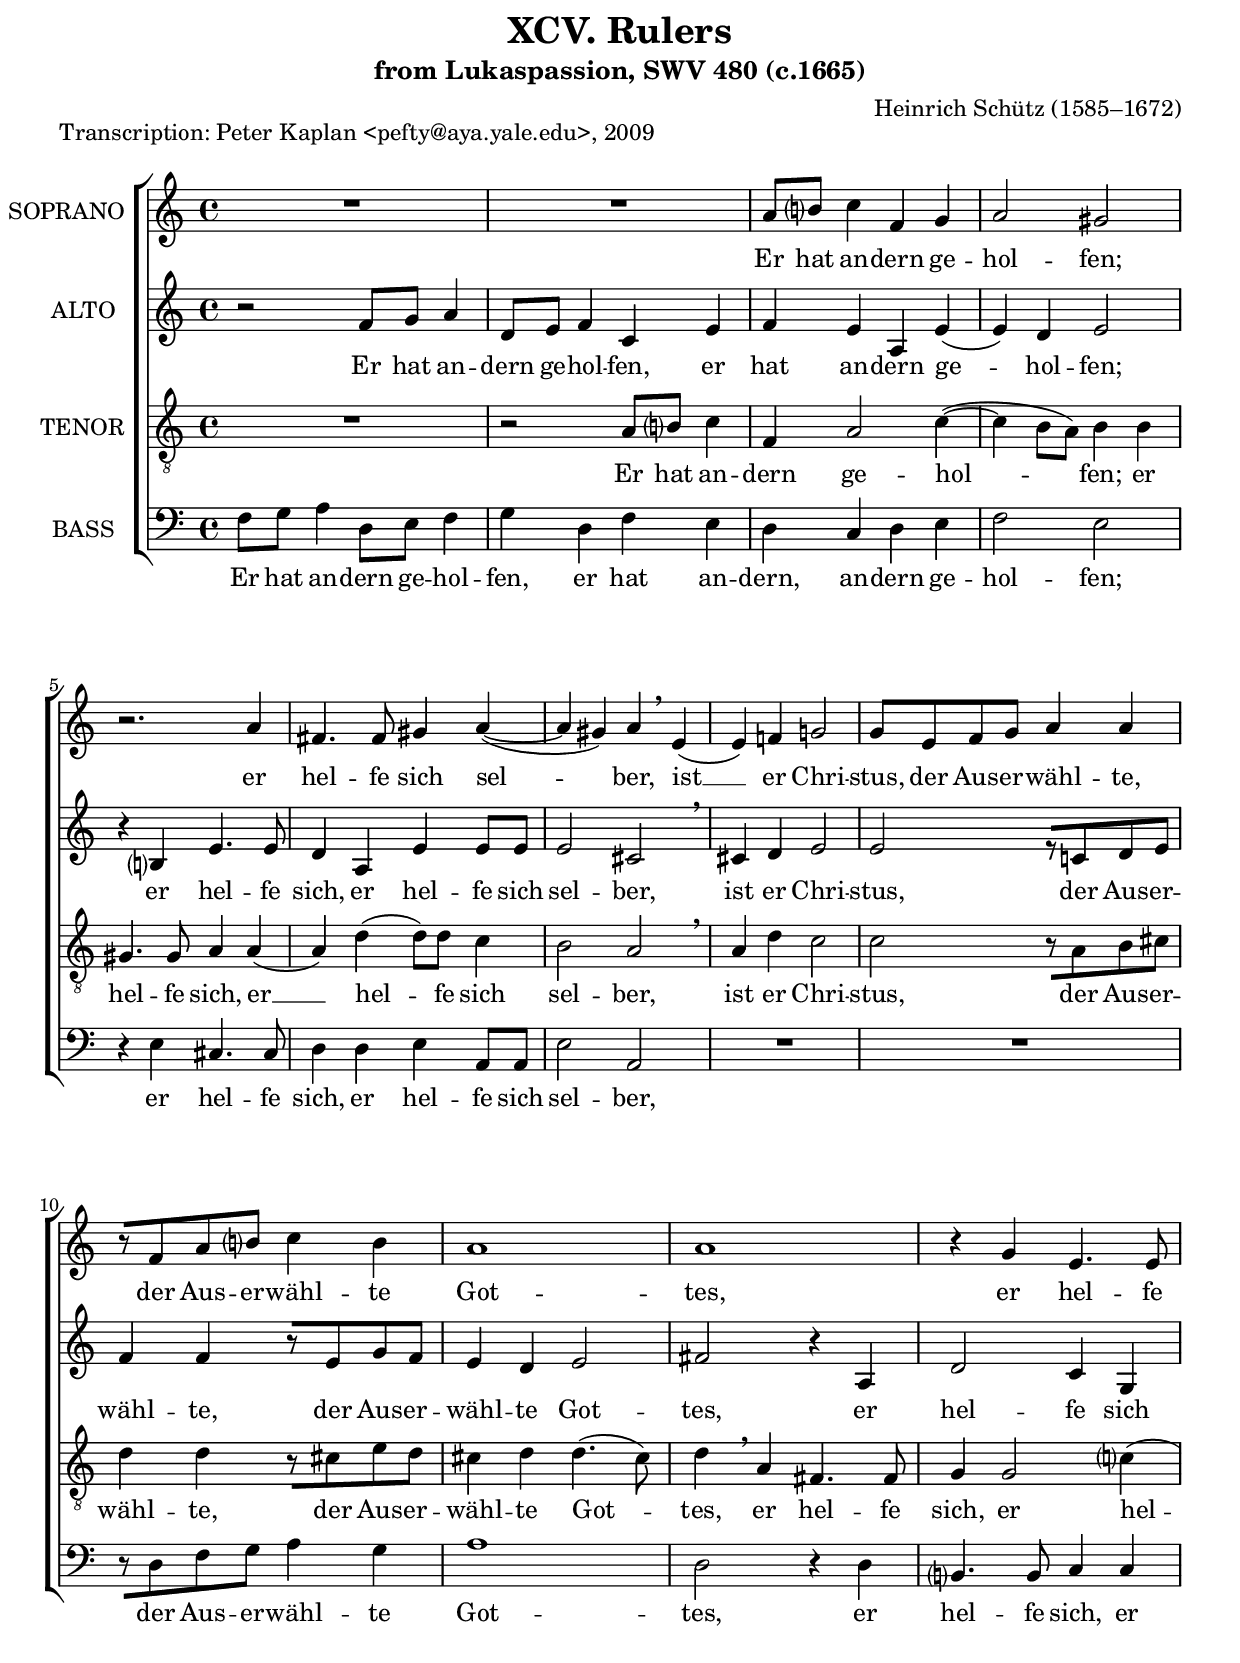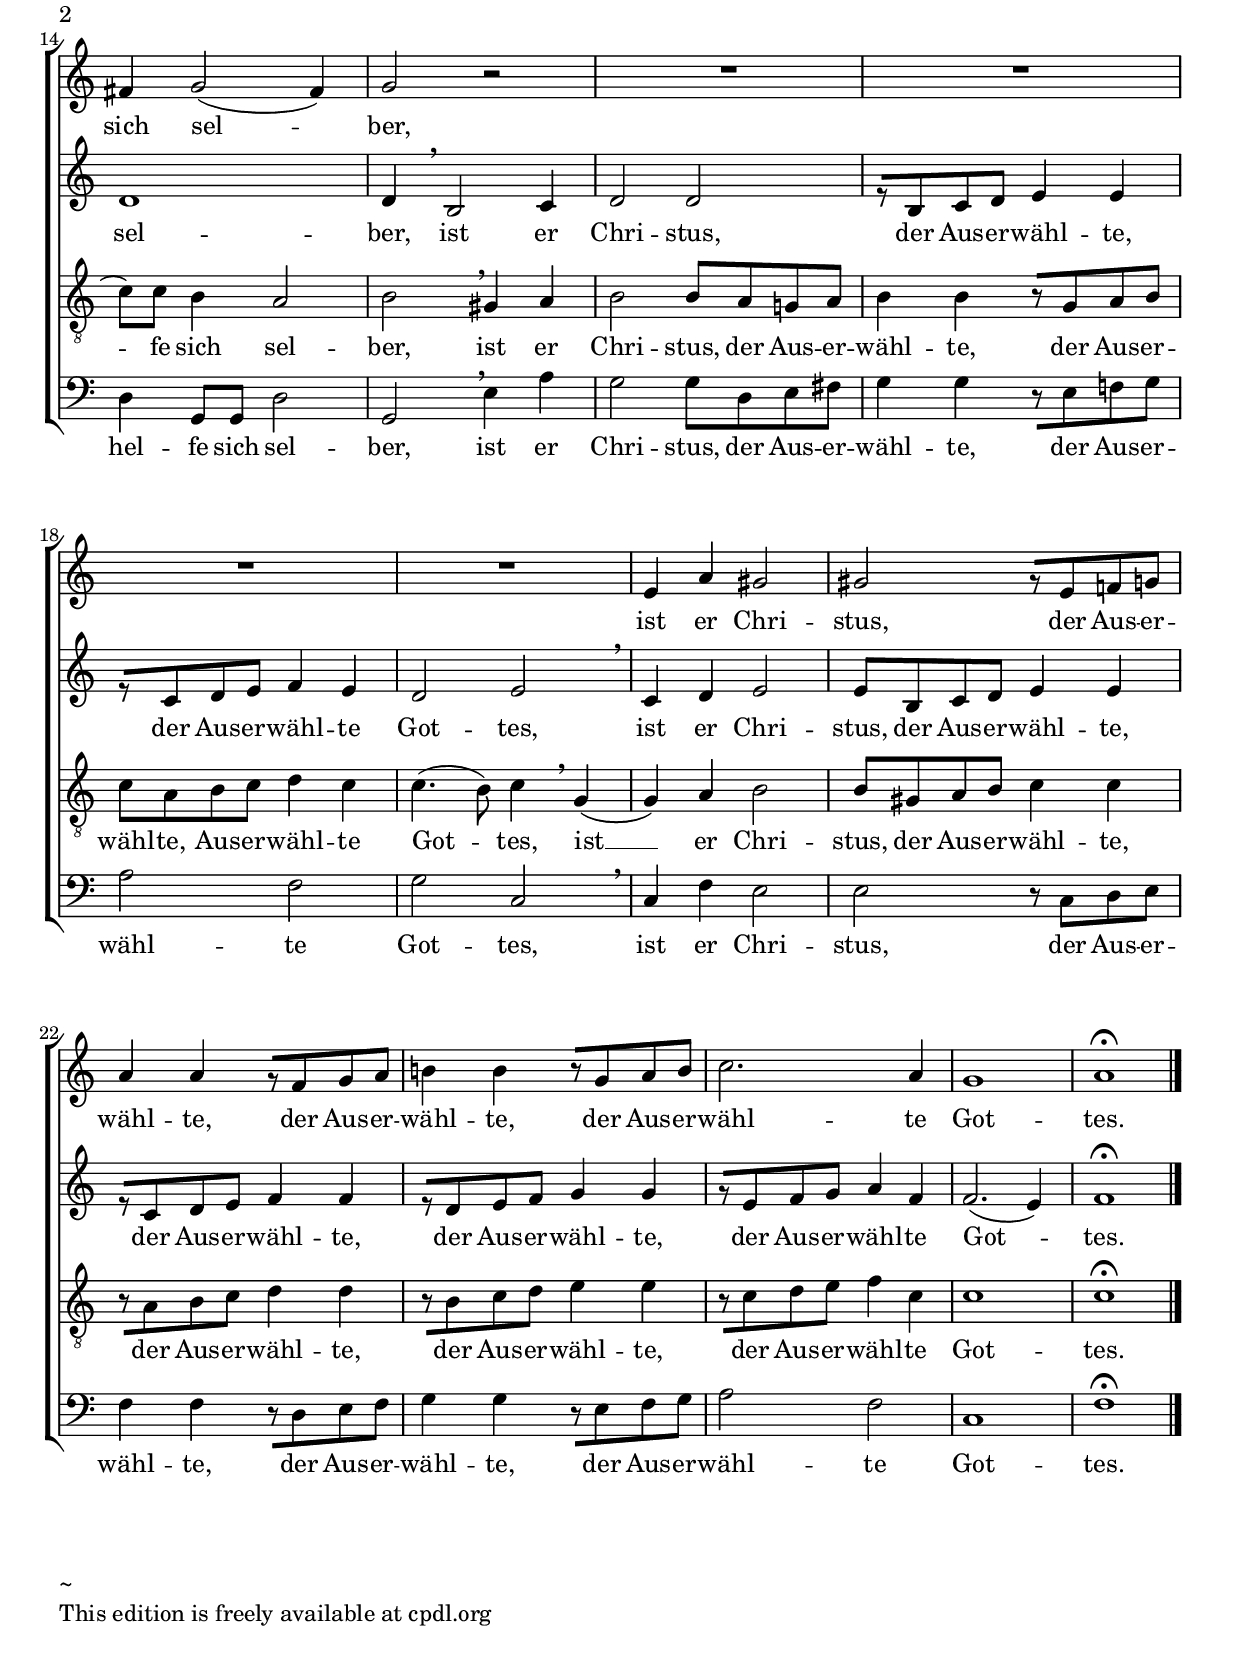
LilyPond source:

     \version "2.10.10"
\paper {
  between-system-space = 2.0\cm
  between-system-padding = #1
  ragged-bottom=##f
  ragged-last-bottom=##f
  bottom-margin = 2.0\cm
  top-margin = 0.1\cm
%  system-count = #6
  systemSeparatorMarkup = ""
}
\header {
    title = "XCV. Rulers"
    subtitle = "from Lukaspassion, SWV 480 (c.1665)"
    composer = "Heinrich Schütz (1585–1672)"
    date = "1623"
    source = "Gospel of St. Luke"
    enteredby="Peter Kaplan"
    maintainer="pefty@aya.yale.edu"
    piece ="Transcription: Peter Kaplan <pefty@aya.yale.edu>, 2009"
    texidoc = "

Translation of text:
Jesus of Nazareth."
}

     \score { 
      <<
        \new ChoirStaff <<
        \new Staff = CantusOne <<
               {  
      <<
     \override Stem #'neutral-direction = #up 
%    \override Staff.TimeSignature #'style = #'()
        \clef treble
        \key a \minor 
        \new Voice = "CantusOne" {
     \override NoteHead #'style = #'baroque
        \set Staff.midiInstrument = "synth voice"
        \set Staff.vocalName = "SOPRANO "

\time 4/4
R1
R1
a'8 b'? c''4 f' g'
a'2 gis'
% measure 5
r2. a'4
fis'4. fis'8 gis'4 a'(~
a'4 gis') a' \breathe e'(
e'4) f'! g'!2 
% measure 10
g'8 e' f' g' a'4 a'
r8[ f' a' b'?] c''4 b'
a'1
a'1
r4 g' e'4. e'8
% measure 15
fis'4 g'2( fis'4)
g'2 r
R1
R1
R1
R1
e'4 a' gis'2
gis'2 r8[ e' f'! g']
a'4 a' r8[ f' g' a']
b'!4 b' r8[ g' a' b']
c''2.  a'4
g'1
a'1\fermata
\bar "|."
}
>>
}

>>

\new Lyrics 
\lyricsto "CantusOne"
        { 


Er hat an -- dern ge --
hol -- fen;
 er
hel -- fe sich sel --
 ber, ist
__ er Chri -- 
stus, der Aus -- er -- wähl -- te,
 der Aus -- er -- wähl -- te
Got -- 
tes,
 er hel -- fe 
sich sel --
ber, 




ist er Chri -- 
stus, der Aus -- er -- 
wähl -- te, der Aus -- er -- 
wähl -- te, der Aus -- er -- 
wähl -- te
Got -- 
tes.
}



        \new Staff = Altus <<
               {  
      <<
     \override Stem #'neutral-direction = #up 
 %   \override Staff.TimeSignature #'style = #'()
        \clef treble
        \key a \minor 
        \new Voice = "Altus" {
     \override NoteHead #'style = #'baroque
        \set Staff.midiInstrument = "synth voice"
        \set Staff.vocalName = "ALTO "

\time 4/4
r2 f'8 g' a'4
d'8 e' f'4 c' e'
f'4 e' a e'(
e'4) d' e'2
% measure 5
r4 b? e'4. e'8 
d'4 a e' e'8 e'
e'2 cis' \breathe
cis'4 d' e'2
e'2 r8[ c'! d' e']
% measure 10
f'4 f' r8[ e' g' f']
e'4 d' e'2
fis'2 r4 a
d'2 c'4 g
d'1
% measure 15
d'4 \breathe b2 c'4
d'2 d'
r8[ b c' d'] e'4 e'
r8[ c' d' e'] f'4 e'
d'2 e' \breathe
c'4 d' e'2
e'8 b c' d' e'4 e'
r8[ c' d' e'] f'4 f'
r8[ d' e' f'] g'4 g'
r8[ e' f' g'] a'4 f'
f'2.( e'4)
f'1\fermata
\bar "|."
}
>>
}

>>

\new Lyrics 
\lyricsto "Altus"
        { 
 Er hat an -- 
dern ge -- hol -- fen, er
hat an -- dern ge -- 
 hol -- fen; 
 er hel -- fe 
sich, er hel -- fe sich 
sel -- ber, 
ist er Chri -- 
stus, der Aus -- er -- 
wähl -- te, der Aus -- er -- 
wähl -- te Got -- 
tes, er 
hel -- fe sich 
sel --
ber, ist er 
Chri -- stus, 
der Aus -- er -- wähl -- te,
der Aus -- er -- wähl -- te
Got -- tes,
ist er Chri -- 
stus, der Aus -- er -- wähl -- te, 
 der Aus -- er -- wähl -- te, 
 der Aus -- er -- wähl -- te, 
 der Aus -- er -- wähl -- te
Got -- 
tes.
}


        \new Staff = Tenor <<
               {  
      <<
     \override Stem #'neutral-direction = #up 
%    \override Staff.TimeSignature #'style = #'()
        \clef "G_8"
        \key a \minor 
        \new Voice = "Tenor" {
     \override NoteHead #'style = #'baroque
        \set Staff.midiInstrument = "synth voice"
        \set Staff.vocalName = "TENOR "

\time 4/4
R1
r2 a8 b? c'4
f4 a2 c'4(~
\stemDown
c'4 b8 a) b4 b
\stemNeutral
% measure 5
gis4. gis8 a4 a(
a4) d'4( d'8) d' c'4
b2 a\breathe
a4 d' c'2
c'2 r8[ a b cis']
% measure 10
d'4 d' r8[ cis' e' d'] 
cis'4 d' d'4.( cis'8)
d'4 \breathe a fis4. fis8
g4 g2 c'?4(
c'8) c' b4 a2
% measure 15
b2 \breathe gis4 a
b2 b8 a g! a
b4 b r8[ g a b]
c'8 a b c' d'4 c'
c'4.( b8) c'4 \breathe g(
g4) a b2
b8 gis a b c'4 c'
r8[ a b c'] d'4 d'
r8[ b c' d'] e'4 e'
r8[ c' d' e'] f'4 c'
c'1
c'1\fermata
\bar "|."
}
>>
}

>>

\new Lyrics 
\lyricsto "Tenor"
        { 

 Er hat an -- 
dern ge -- hol --
 fen; er
hel -- fe sich, er
__ hel -- fe sich 
sel -- ber, 
ist er Chri -- 
stus, der Aus -- er -- 
wähl -- te, der Aus -- er -- 
wähl -- te Got -- 
tes, er hel -- fe 
sich, er hel -- 
 fe sich sel --
ber, ist er 
Chri -- stus, der Aus -- er -- 
wähl -- te, der Aus -- er -- 
wähl -- te, Aus -- er -- wähl -- te
Got -- tes, ist 
__ er Chri -- 
stus, der Aus -- er -- wähl -- te, 
 der Aus -- er -- wähl -- te, 
 der Aus -- er -- wähl -- te, 
 der Aus -- er -- wähl -- te
Got -- 
tes.
}


        \new Staff = Bassus <<
               {  
      <<
     \override Stem #'neutral-direction = #up 
 %   \override Staff.TimeSignature #'style = #'()
        \clef bass
        \key a \minor 
        \new Voice = "Bassus" {
     \override NoteHead #'style = #'baroque
        \set Staff.midiInstrument = "synth voice"
        \set Staff.vocalName = "BASS "

\time 4/4
f8 g a4 d8 e f4
g4 d f e 
d4 c d e
f2 e
% measure 5
r4 e cis4. cis8
d4 d e a,8 a,
e2 a,
R1
R1
% measure 10
r8[ d f g] a4 g
a1
d2 r4 d
b,?4. b,8 c4 c
d4 g,8 g, d2
% measure 15
g,2 \breathe e4 a
g2 g8 d e fis
g4 g r8[ e f! g]
a2 f
g2 c \breathe
c4 f e2
e r8 c d e
f4 f r8[ d e f] 
g4 g r8[ e f g] 
a2 f 
c1
f1\fermata
\bar "|."
}
>>
}

>>

\new Lyrics 
\lyricsto "Bassus"
        { 
Er hat an -- dern ge -- hol --
fen, er hat an -- 
dern, an -- dern ge -- 
hol -- fen;
 er hel -- fe 
sich, er hel -- fe sich 
sel -- ber, 


 der Aus -- er -- wähl -- te
Got -- 
tes, er 
hel -- fe sich, er 
hel -- fe sich sel --
ber, ist er 
Chri -- stus, der Aus -- er -- 
wähl -- te, der Aus -- er -- 
wähl -- te 
Got -- tes,
ist er Chri -- 
stus, der Aus -- er -- 
wähl -- te, der Aus -- er -- 
wähl -- te, der Aus -- er -- 
wähl -- te
Got -- 
tes.
}


>>


>>
   






%{
\midi { 
\context { 
\Score 
tempoWholesPerMinute = #(ly:make-moment 72 4) 
} 
} 
%}







     }
\layout { 
         \context { 
          \Staff \consists "Horizontal_bracket_engraver" 
          }
         }
\markup{\column{\line{ ~ } \line{This edition is freely available at cpdl.org}} 
} 



















